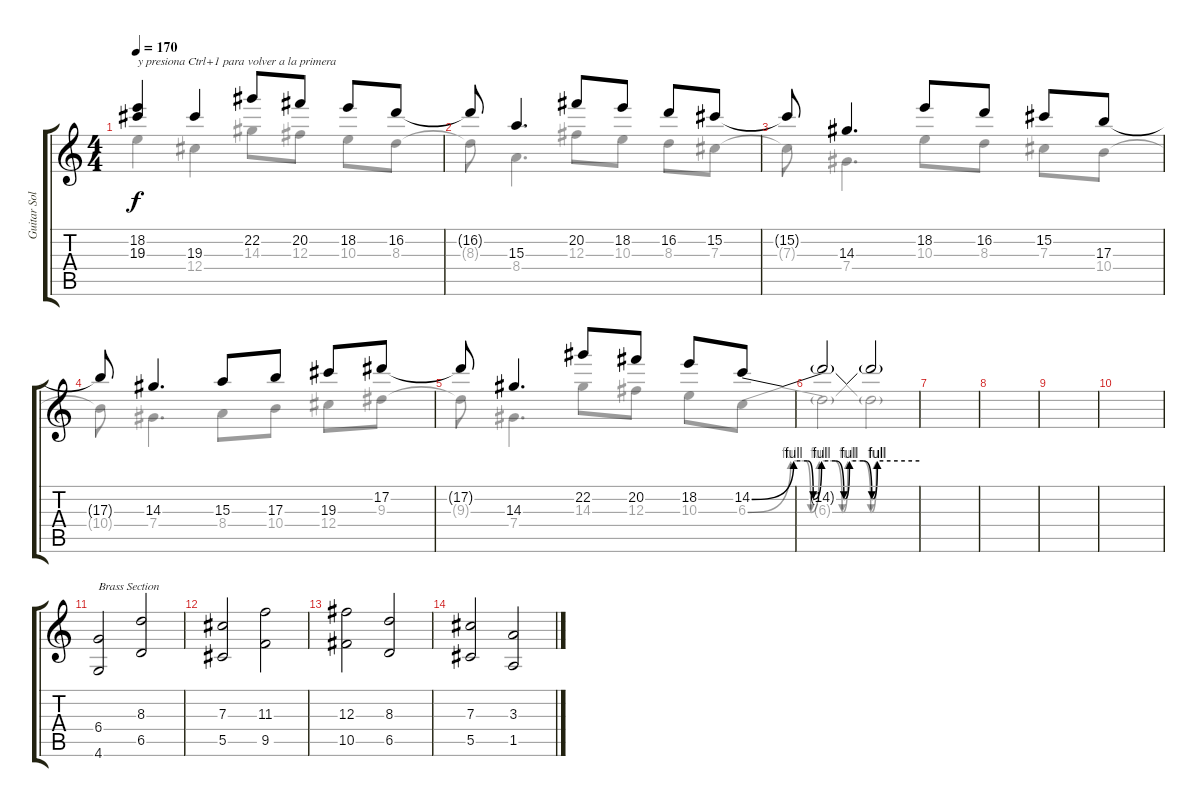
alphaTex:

\track ("Guitar Solo" "Guitar Sol") {instrument distortionguitar}
\staff {score tabs}
\tuning (Eb4 Bb3 Gb3 Db3 Ab2 Eb2) {hide}
\voice
\ts (4 4)
\tempo 170
\clef g2
\ks c
(18.2{t} 19.3{t}).4{txt "y presiona Ctrl+1 para volver a la primera" dy f} 19.3.4 22.2.8 20.2.8 18.2.8 16.2.8 |
16.2{t}.8 15.3.4{d} 20.2.8 18.2.8 16.2.8 15.2.8 |
15.2{t}.8 14.3.4{d} 18.2.8 16.2.8 15.2.8 17.3.8 |
17.3{t}.8 14.3.4{d} 15.3.8 17.3.8 19.3.8 17.2.8 |
17.2{t}.8 14.3.4{d} 22.2.8 20.2.8 18.2.8 14.2{be (custom 0 0 15 4 20 4 22 0 25 4 30 4 33 0 35 4 40 4 43 0 45 4 60 4)}.8 |
14.2{t}.2 14.2{t}.2 |
|
|
|
|
(6.4 4.6).2{txt "Brass Section" volume 13 instrument brasssection} (8.3 6.5).2 |
(7.3 5.5).2 (11.3 9.5).2 |
(12.3 10.5).2 (8.3 6.5).2 |
(7.3 5.5).2 (3.3 1.5).2 |
|
\voice
\clef g2
\ottava regular
\simile none
\ks c
10.3{t}.4{dy f} 12.4.4 14.3.8 12.3.8 10.3.8 8.3.8 |
8.3{t}.8 8.4.4{d} 12.3.8 10.3.8 8.3.8 7.3.8 |
7.3{t}.8 7.4.4{d} 10.3.8 8.3.8 7.3.8 10.4.8 |
10.4{t}.8 7.4.4{d} 8.4.8 10.4.8 12.4.8 9.3.8 |
9.3{t}.8 7.4.4{d} 14.3.8 12.3.8 10.3.8 6.3{be (custom 0 0 15 4 20 4 22 0 25 4 30 4 33 0 35 4 40 4 43 0 45 4 60 4)}.8 |
6.3{t}.2 6.3{t}.2 |
|
|
|
|
|
|
|
|
|
